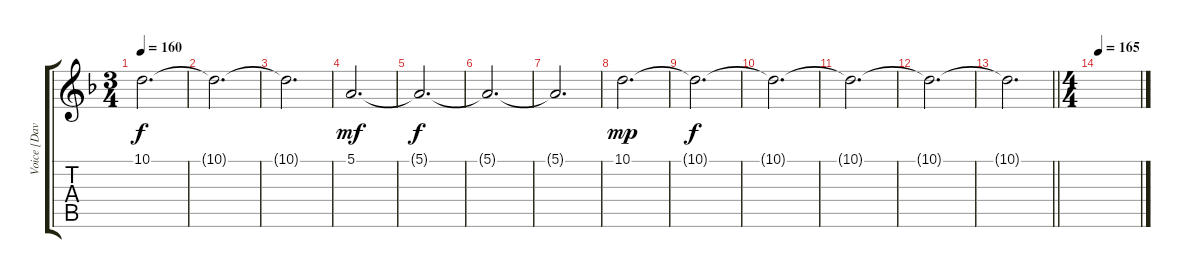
\track ("Voice [David Gilmour]" "Voice [Dav") {instrument lead1square}
\staff {score tabs}
\tuning (E4 B3 G3 D3 A2 E2) {hide}
\ts (3 4)
\tempo 160
\clef g2
\ks dminor
10.1{t}.2{d dy f} |
10.1{t}.2{d} |
10.1{t}.2{d} |
5.1.2{d dy mf} |
5.1{t}.2{d dy f} |
5.1{t}.2{d} |
5.1{t}.2{d} |
10.1.2{d dy mp} |
10.1{t}.2{d dy f} |
10.1{t}.2{d} |
10.1{t}.2{d} |
10.1{t}.2{d} |
\barLineRight lightlight
10.1{t}.2{d} |
\ts (4 4)
\tempo 165
